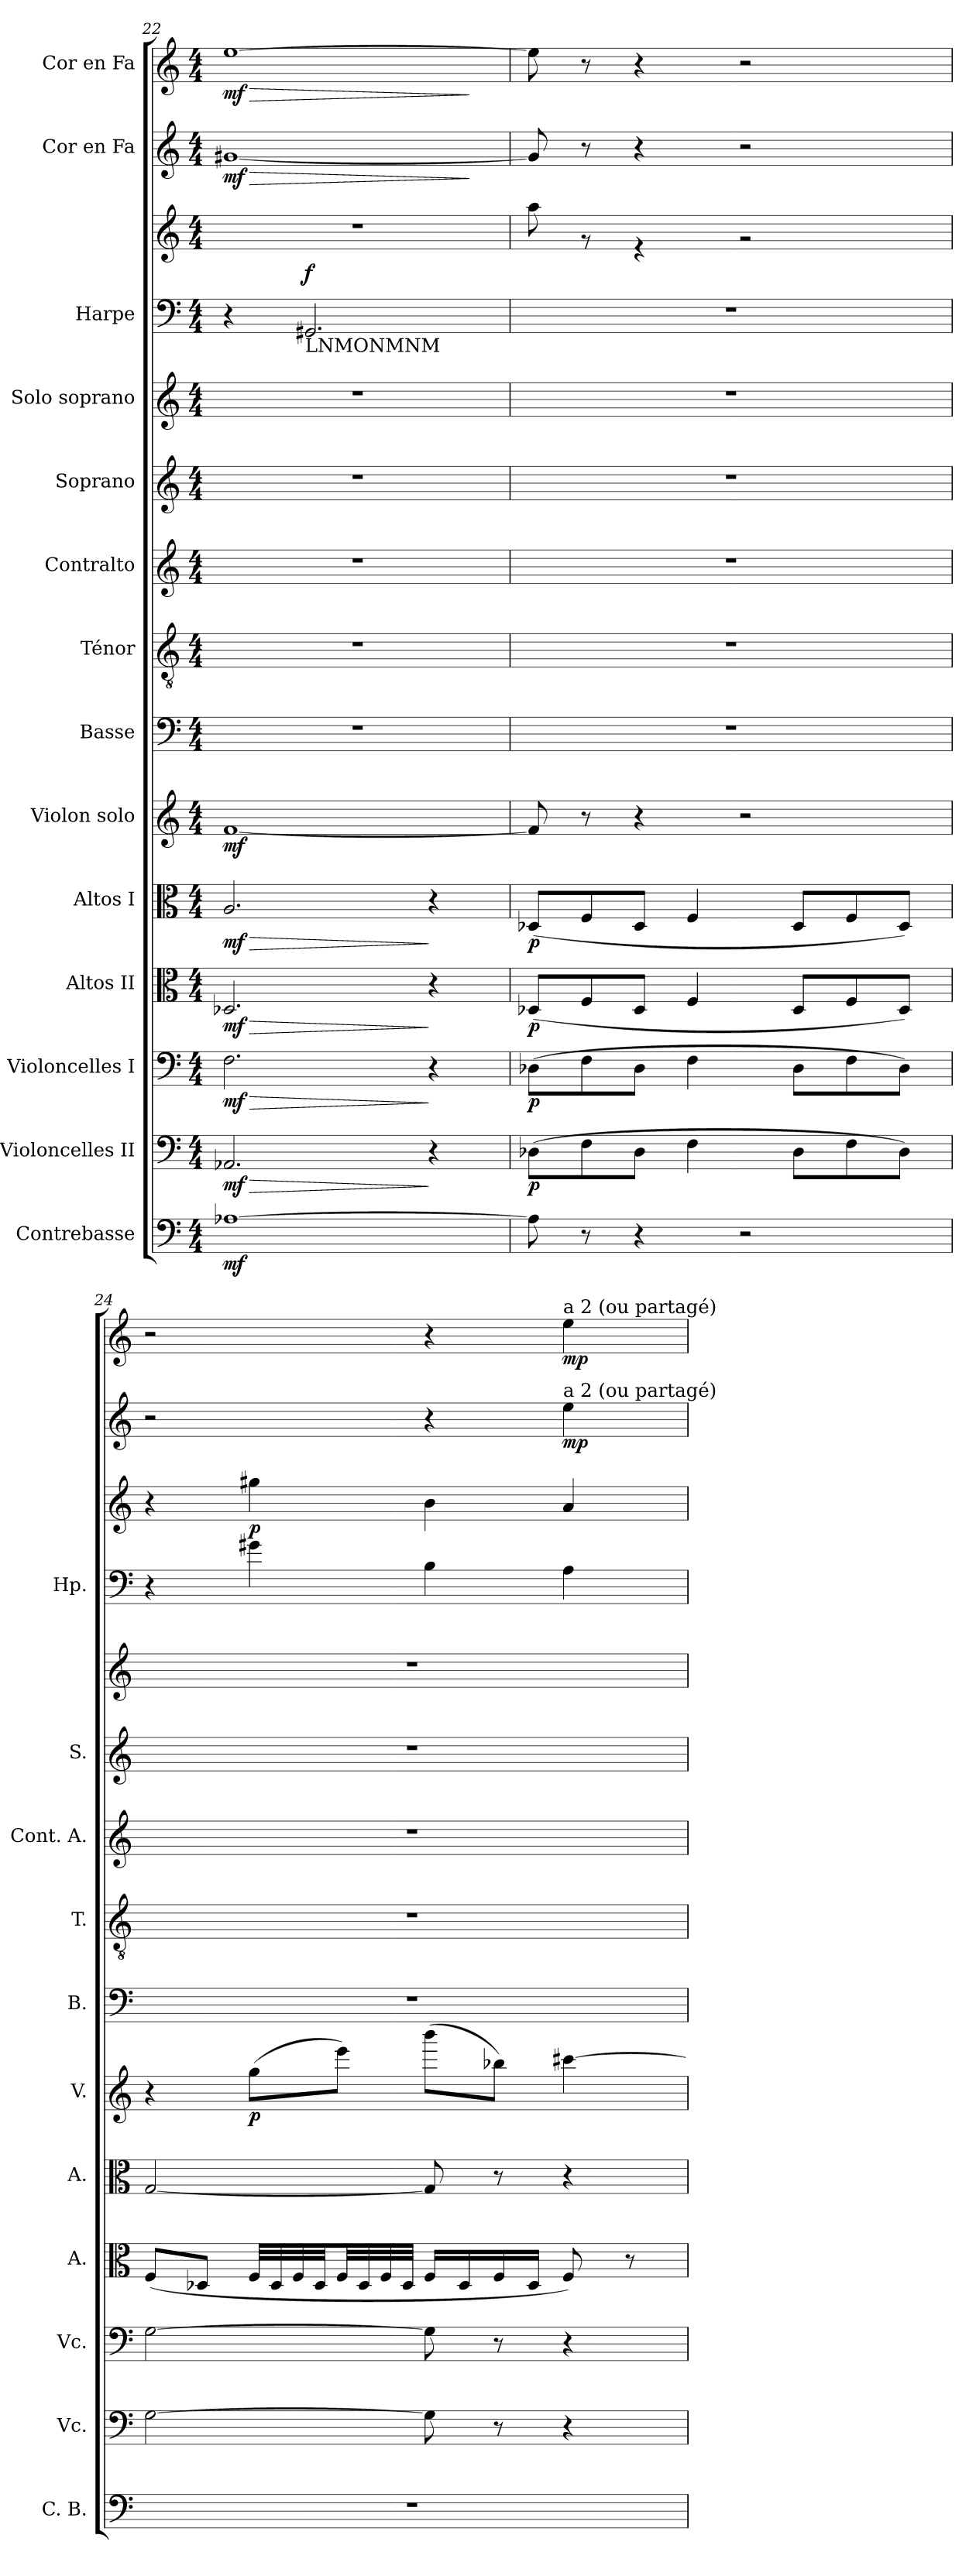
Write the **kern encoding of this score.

**kern	**dynam	**kern	**dynam	**kern	**dynam	**kern	**dynam	**kern	**dynam	**kern	**dynam	**kern	**kern	**kern	**kern	**kern	**kern	**kern	**dynam	**kern	**dynam	**kern	**dynam
*part14	*part14	*part13	*part13	*part12	*part12	*part11	*part11	*part10	*part10	*part9	*part9	*part8	*part7	*part6	*part5	*part4	*part3	*part3	*part3	*part2	*part2	*part1	*part1
*staff15	*staff15	*staff14	*staff14	*staff13	*staff13	*staff12	*staff12	*staff11	*staff11	*staff10	*staff10	*staff9	*staff8	*staff7	*staff6	*staff5	*staff4	*staff3	*staff3/4	*staff2	*staff2	*staff1	*staff1
*I"Contrebasse	*	*I"Violoncelles II	*	*I"Violoncelles I	*	*I"Altos II	*	*I"Altos I	*	*I"Violon solo	*	*I"Basse	*I"Ténor	*I"Contralto	*I"Soprano	*I"Solo soprano	*I"Harpe	*	*	*I"Cor en Fa	*	*I"Cor en Fa	*
*I'C. B.	*	*I'Vc.	*	*I'Vc.	*	*I'A.	*	*I'A.	*	*I'V.	*	*I'B.	*I'T.	*I'Cont. A.	*I'S.	*	*I'Hp.	*	*	*	*	*	*
*clefF4	*	*clefF4	*	*clefF4	*	*clefC3	*	*clefC3	*	*clefG2	*	*clefF4	*clefGv2	*clefG2	*clefG2	*clefG2	*clefF4	*clefG2	*	*clefG2	*	*clefG2	*
*ITrd7c12	*	*	*	*	*	*	*	*	*	*	*	*	*ITrd7c12	*	*	*	*	*	*	*ITrd4c7	*	*ITrd4c7	*
*k[]	*	*k[]	*	*k[]	*	*k[]	*	*k[]	*	*k[]	*	*k[]	*k[]	*k[]	*k[]	*k[]	*k[]	*k[]	*	*k[b-]	*	*k[b-]	*
*M4/4	*	*M4/4	*	*M4/4	*	*M4/4	*	*M4/4	*	*M4/4	*	*M4/4	*M4/4	*M4/4	*M4/4	*M4/4	*M4/4	*M4/4	*	*M4/4	*	*M4/4	*
=22	=22	=22	=22	=22	=22	=22	=22	=22	=22	=22	=22	=22	=22	=22	=22	=22	=22	=22	=22	=22	=22	=22	=22
!	!	!	!LO:HP:b	!	!LO:HP:b	!	!LO:HP:b	!	!LO:HP:b	!	!	!	!	!	!	!	!	!	!	!	!LO:HP:b	!	!LO:HP:b
[>1AA-Xi	mf	2.AA-Xi/	> mf	2.Fi\	> mf	2.D-Xi/	> mf	2.Ai/	> mf	[<1fi	mf	1r	1r	1r	1r	1r	4r	1r	.	[<1c#Xi	> mf	[>1ai	> mf
!	!	!	!	!	!	!	!	!	!	!	!	!	!	!	!	!	!LO:TX:b:t=LNMONMNM	!	!	!	!	!	!
.	.	.	.	.	.	.	.	.	.	.	.	.	.	.	.	.	2.GG#Xi/	.	f	.	.	.	.
.	.	4r	]	4r	]	4r	]	4r	]	.	.	.	.	.	.	.	.	.	.	.	.	.	.
.	.	.	.	.	.	.	.	.	.	.	.	.	.	.	.	.	.	.	.	.	]	.	]
=23	=23	=23	=23	=23	=23	=23	=23	=23	=23	=23	=23	=23	=23	=23	=23	=23	=23	=23	=23	=23	=23	=23	=23
*	*	*	*	*	*	*	*	*	*	*	*	*	*	*	*	*	*	*^	*	*	*	*	*
8AA-i\]	.	(8D-Xi\L	p	(8D-Xi\L	p	(8D-Xi/L	p	(8D-Xi/L	p	8fi/]	.	1r	1r	1r	1r	1r	1r	1ryy	8aai\	.	8c#i/]	.	8ai\]	.
8r	.	8Fi\	.	8Fi\	.	8Fi/	.	8Fi/	.	8r	.	.	.	.	.	.	.	.	8r	.	8r	.	8r	.
4r	.	8D-i\J	.	8D-i\J	.	8D-i/J	.	8D-i/J	.	4r	.	.	.	.	.	.	.	.	4r	.	4r	.	4r	.
.	.	4Fi\	.	4Fi\	.	4Fi/	.	4Fi/	.	.	.	.	.	.	.	.	.	.	.	.	.	.	.	.
2r	.	.	.	.	.	.	.	.	.	2r	.	.	.	.	.	.	.	.	2r	.	2r	.	2r	.
.	.	8D-i\L	.	8D-i\L	.	8D-i/L	.	8D-i/L	.	.	.	.	.	.	.	.	.	.	.	.	.	.	.	.
.	.	8Fi\	.	8Fi\	.	8Fi/	.	8Fi/	.	.	.	.	.	.	.	.	.	.	.	.	.	.	.	.
.	.	8D-i\J)	.	8D-i\J)	.	8D-i/J)	.	8D-i/J)	.	.	.	.	.	.	.	.	.	.	.	.	.	.	.	.
*	*	*	*	*	*	*	*	*	*	*	*	*	*	*	*	*	*	*v	*v	*	*	*	*	*
!!LO:PB:g=z
=24	=24	=24	=24	=24	=24	=24	=24	=24	=24	=24	=24	=24	=24	=24	=24	=24	=24	=24	=24	=24	=24	=24	=24
1r	.	[>2Gi\	.	[>2Gi\	.	(8Fi/L	.	[<2Gi/	.	4r	.	1r	1r	1r	1r	1r	4r	4r	.	2r	.	2r	.
.	.	.	.	.	.	8D-Xi/J	.	.	.	.	.	.	.	.	.	.	.	.	.	.	.	.	.
.	.	.	.	.	.	32Fi/LLL	.	.	.	(8ggi\L	p	.	.	.	.	.	4g#Xi\	4gg#Xi\	p	.	.	.	.
.	.	.	.	.	.	32D-i/	.	.	.	.	.	.	.	.	.	.	.	.	.	.	.	.	.
.	.	.	.	.	.	32Fi/	.	.	.	.	.	.	.	.	.	.	.	.	.	.	.	.	.
.	.	.	.	.	.	32D-i/JJ	.	.	.	.	.	.	.	.	.	.	.	.	.	.	.	.	.
.	.	.	.	.	.	32Fi/LL	.	.	.	8eeei\J)	.	.	.	.	.	.	.	.	.	.	.	.	.
.	.	.	.	.	.	32D-i/	.	.	.	.	.	.	.	.	.	.	.	.	.	.	.	.	.
.	.	.	.	.	.	32Fi/	.	.	.	.	.	.	.	.	.	.	.	.	.	.	.	.	.
.	.	.	.	.	.	32D-i/JJJ	.	.	.	.	.	.	.	.	.	.	.	.	.	.	.	.	.
.	.	8Gi\]	.	8Gi\]	.	16Fi/LL	.	8Gi/]	.	(8bbbi\L	.	.	.	.	.	.	4Bi\	4bi\	.	4r	.	4r	.
.	.	.	.	.	.	16D-i/	.	.	.	.	.	.	.	.	.	.	.	.	.	.	.	.	.
.	.	8r	.	8r	.	16Fi/	.	8r	.	8bb-Xi\J)	.	.	.	.	.	.	.	.	.	.	.	.	.
.	.	.	.	.	.	16D-i/JJ	.	.	.	.	.	.	.	.	.	.	.	.	.	.	.	.	.
!	!	!	!	!	!	!	!	!	!	!	!	!	!	!	!	!	!	!	!	!	!	!LO:TX:a:t=a 2 (ou partagé)	!
!	!	!	!	!	!	!	!	!	!	!	!	!	!	!	!	!	!	!	!	!LO:TX:a:t=a 2 (ou partagé)	!	!	!
.	.	4r	.	4r	.	8Fi/)	.	4r	.	[>4ccc#Xi\	.	.	.	.	.	.	4Ai\	4ai/	.	4ai\	mp	4ai\	mp
.	.	.	.	.	.	8r	.	.	.	.	.	.	.	.	.	.	.	.	.	.	.	.	.
=	=	=	=	=	=	=	=	=	=	=	=	=	=	=	=	=	=	=	=	=	=	=	=
*-	*-	*-	*-	*-	*-	*-	*-	*-	*-	*-	*-	*-	*-	*-	*-	*-	*-	*-	*-	*-	*-	*-	*-
